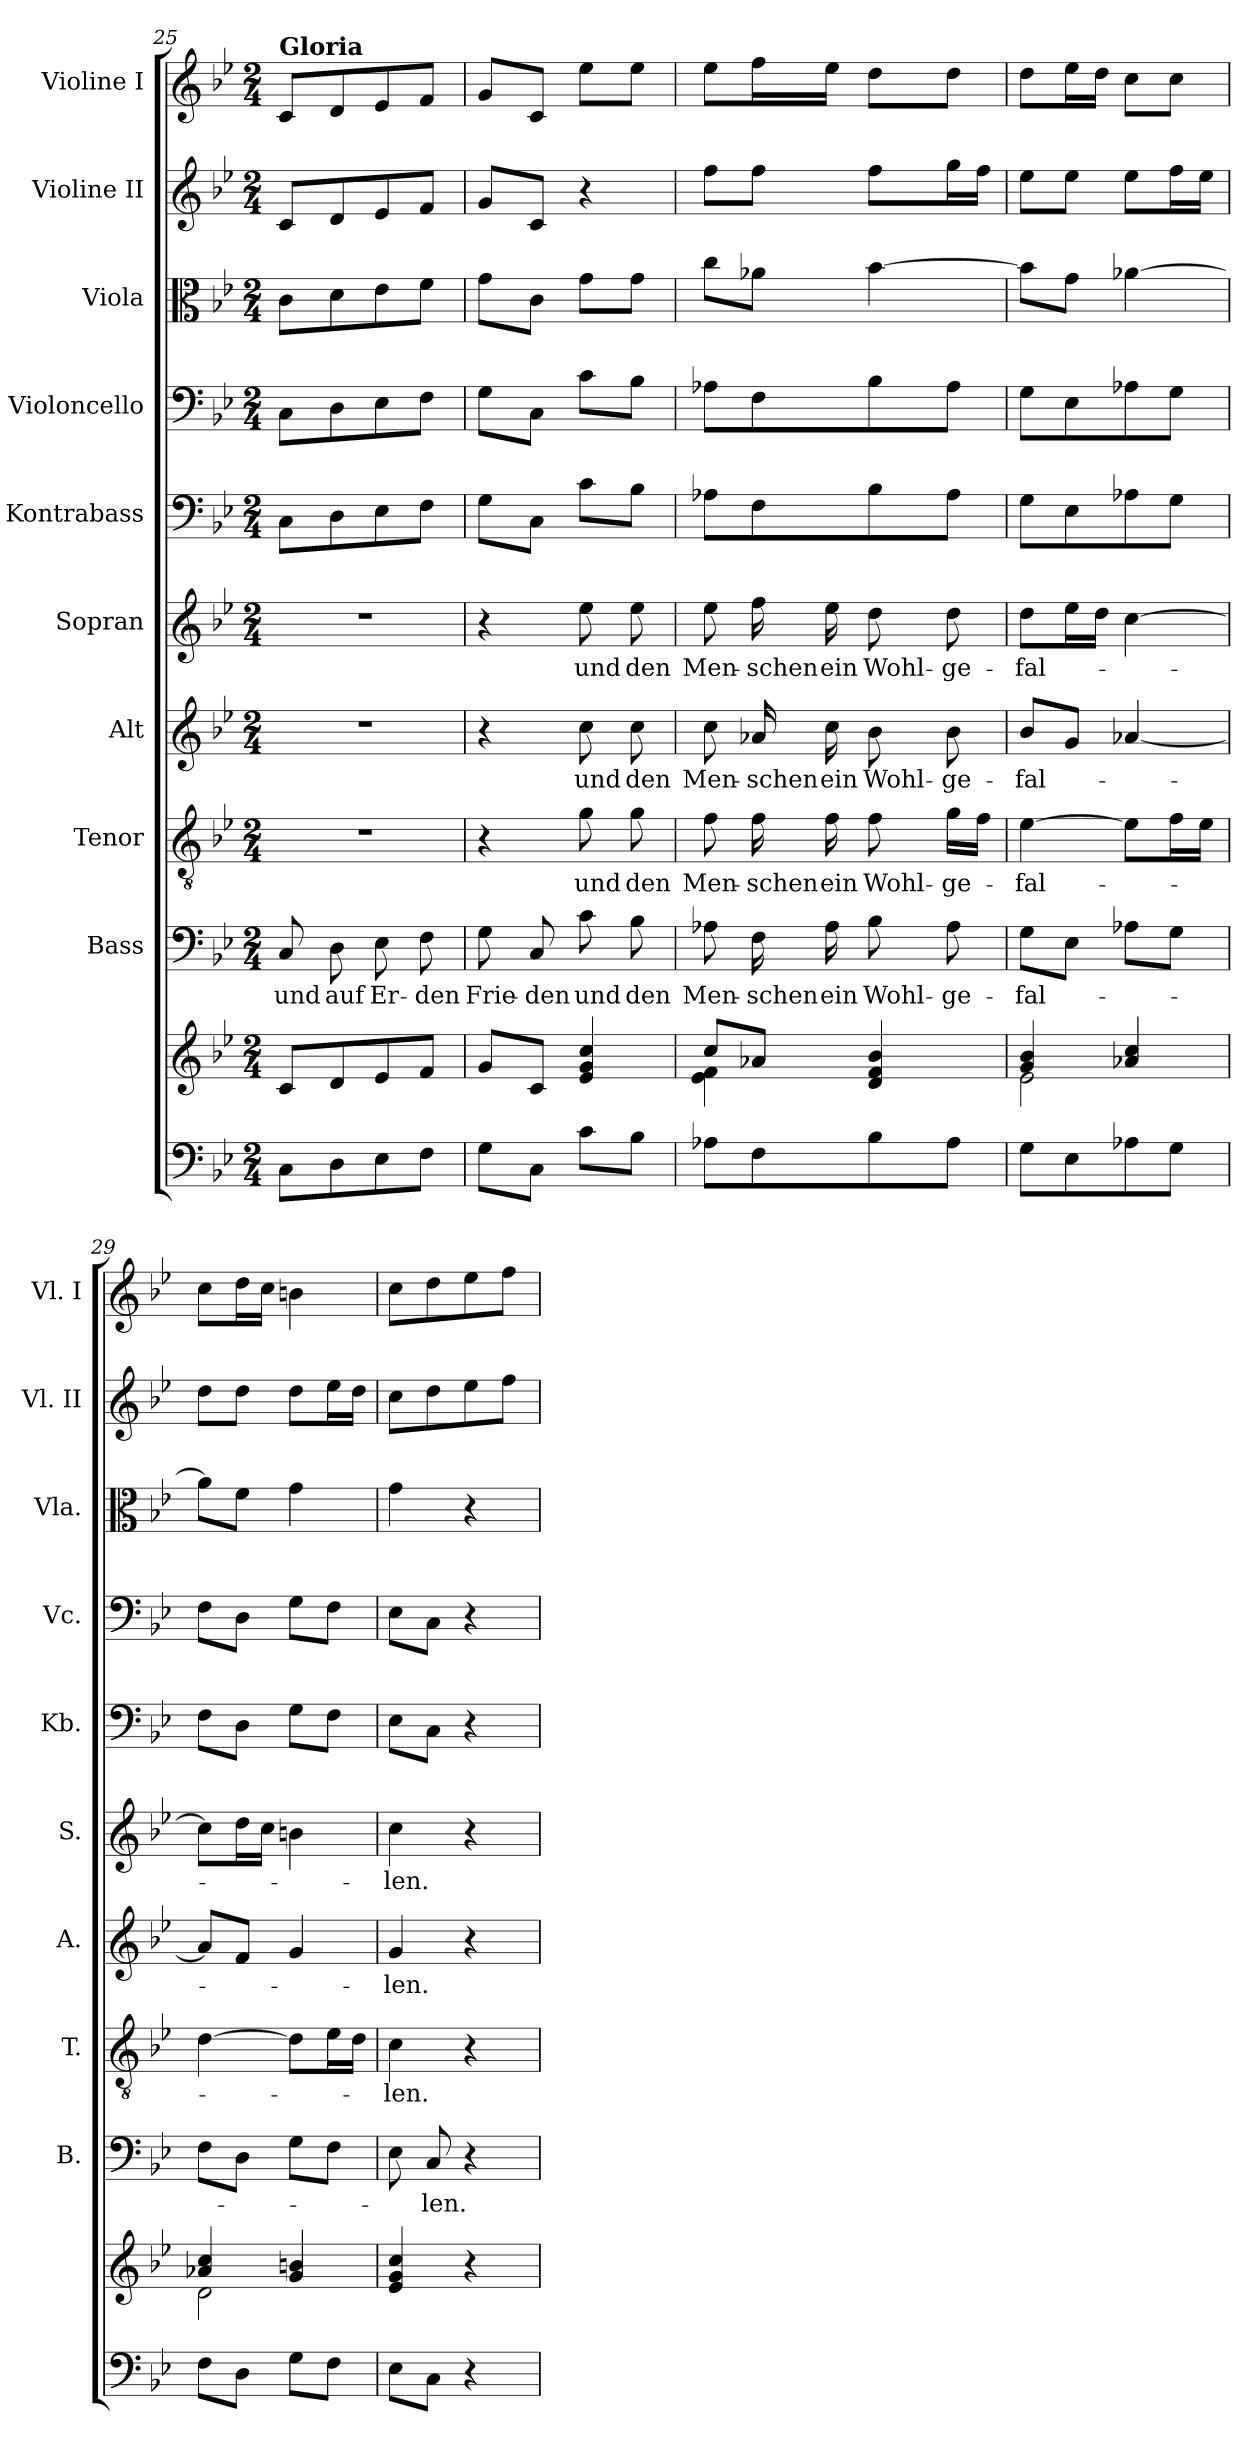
**kern	**kern	**kern	**text	**kern	**text	**kern	**text	**kern	**text	**kern	**kern	**kern	**kern	**kern
*part10	*part10	*part9	*part9	*part8	*part8	*part7	*part7	*part6	*part6	*part5	*part4	*part3	*part2	*part1
*staff11	*staff10	*staff9	*staff9	*staff8	*staff8	*staff7	*staff7	*staff6	*staff6	*staff5	*staff4	*staff3	*staff2	*staff1
*	*	*I"Bass	*	*I"Tenor	*	*I"Alt	*	*I"Sopran	*	*I"Kontrabass	*I"Violoncello	*I"Viola	*I"Violine II	*I"Violine I
*	*	*I'B.	*	*I'T.	*	*I'A.	*	*I'S.	*	*I'Kb.	*I'Vc.	*I'Vla.	*I'Vl. II	*I'Vl. I
!!LO:PB:g=z
*clefF4	*clefG2	*clefF4	*	*clefGv2	*	*clefG2	*	*clefG2	*	*clefF4	*clefF4	*clefC3	*clefG2	*clefG2
*	*	*	*	*	*	*	*	*	*	*ITrd7c12	*	*	*	*
*k[b-e-]	*k[b-e-]	*k[b-e-]	*	*k[b-e-]	*	*k[b-e-]	*	*k[b-e-]	*	*k[b-e-]	*k[b-e-]	*k[b-e-]	*k[b-e-]	*k[b-e-]
*B-:	*B-:	*B-:	*	*B-:	*	*B-:	*	*B-:	*	*B-:	*B-:	*B-:	*B-:	*B-:
*M2/4	*M2/4	*M2/4	*	*M2/4	*	*M2/4	*	*M2/4	*	*M2/4	*M2/4	*M2/4	*M2/4	*M2/4
=25	=25	=25	=25	=25	=25	=25	=25	=25	=25	=25	=25	=25	=25	=25
!	!	!	!	!	!	!	!	!	!	!	!	!	!	!LO:TX:a:B:t=Gloria
!	!	!	!LO:LY:b	!	!	!	!	!	!	!	!	!	!	!
8C\L	8c/L	8C/	und	2r	.	2r	.	2r	.	8CC\L	8C\L	8c\L	8c/L	8c/L
!	!	!	!LO:LY:b	!	!	!	!	!	!	!	!	!	!	!
8D\	8d/	8D\	auf	.	.	.	.	.	.	8DD\	8D\	8d\	8d/	8d/
!	!	!	!LO:LY:b	!	!	!	!	!	!	!	!	!	!	!
8E-\	8e-/	8E-\	Er-	.	.	.	.	.	.	8EE-\	8E-\	8e-\	8e-/	8e-/
!	!	!	!LO:LY:b	!	!	!	!	!	!	!	!	!	!	!
8F\J	8f/J	8F\	-den	.	.	.	.	.	.	8FF\J	8F\J	8f\J	8f/J	8f/J
=26	=26	=26	=26	=26	=26	=26	=26	=26	=26	=26	=26	=26	=26	=26
!	!	!	!LO:LY:b	!	!	!	!	!	!	!	!	!	!	!
8G\L	8g/L	8G\	Frie-	4r	.	4r	.	4r	.	8GG\L	8G\L	8g\L	8g/L	8g/L
!	!	!	!LO:LY:b	!	!	!	!	!	!	!	!	!	!	!
8C\J	8c/J	8C/	-den	.	.	.	.	.	.	8CC\J	8C\J	8c\J	8c/J	8c/J
!	!	!	!LO:LY:b	!	!LO:LY:b	!	!LO:LY:b	!	!LO:LY:b	!	!	!	!	!
8c\L	4e-/ 4g/ 4cc/	8c\	und	8g\	und	8cc\	und	8ee-\	und	8C\L	8c\L	8g\L	4r	8ee-\L
!	!	!	!LO:LY:b	!	!LO:LY:b	!	!LO:LY:b	!	!LO:LY:b	!	!	!	!	!
8B-\J	.	8B-\	den	8g\	den	8cc\	den	8ee-\	den	8BB-\J	8B-\J	8g\J	.	8ee-\J
=27	=27	=27	=27	=27	=27	=27	=27	=27	=27	=27	=27	=27	=27	=27
*	*^	*	*	*	*	*	*	*	*	*	*	*	*	*
!	!	!	!	!LO:LY:b	!	!LO:LY:b	!	!LO:LY:b	!	!LO:LY:b	!	!	!	!	!
8A-X\L	8cc/L	4e-\ 4f\	8A-X\	Men-	8f\	Men-	8cc\	Men-	8ee-\	Men-	8AA-X\L	8A-X\L	8cc\L	8ff\L	8ee-\L
!	!	!	!	!LO:LY:b	!	!LO:LY:b	!	!LO:LY:b	!	!LO:LY:b	!	!	!	!	!
8F\	8a-X/J	.	16F\	-schen	16f\	-schen	16a-X/	-schen	16ff\	-schen	8FF\	8F\	8a-X\J	8ff\J	16ff\L
!	!	!	!	!LO:LY:b	!	!LO:LY:b	!	!LO:LY:b	!	!LO:LY:b	!	!	!	!	!
.	.	.	16A-\	ein	16f\	ein	16cc\	ein	16ee-\	ein	.	.	.	.	16ee-\JJ
!	!	!	!	!LO:LY:b	!	!LO:LY:b	!	!LO:LY:b	!	!LO:LY:b	!	!	!	!	!
8B-\	4d/ 4f/ 4b-/	4ryy	8B-\	Wohl-	8f\	Wohl-	8b-\	Wohl-	8dd\	Wohl-	8BB-\	8B-\	[4b-\	8ff\L	8dd\L
!	!	!	!	!LO:LY:b	!	!LO:LY:b	!	!LO:LY:b	!	!LO:LY:b	!	!	!	!	!
8A-\J	.	.	8A-\	-ge-	16g\LL	-ge-	8b-\	-ge-	8dd\	-ge-	8AA-\J	8A-\J	.	16gg\L	8dd\J
.	.	.	.	.	16f\JJ	.	.	.	.	.	.	.	.	16ff\JJ	.
=28	=28	=28	=28	=28	=28	=28	=28	=28	=28	=28	=28	=28	=28	=28	=28
!	!	!	!	!LO:LY:b	!	!LO:LY:b	!	!LO:LY:b	!	!LO:LY:b	!	!	!	!	!
8G\L	4g/ 4b-/	2e-\	8G\L	-fal-	[4e-\	-fal-	8b-/L	-fal-	8dd\L	-fal-	8GG\L	8G\L	8b-\L]	8ee-\L	8dd\L
8E-\	.	.	8E-\J	.	.	.	8g/J	.	16ee-\L	.	8EE-\	8E-\	8g\J	8ee-\J	16ee-\L
.	.	.	.	.	.	.	.	.	16dd\JJ	.	.	.	.	.	16dd\JJ
8A-X\	4a-X/ 4cc/	.	8A-X\L	.	8e-\L]	.	[4a-X/	.	[4cc\	.	8AA-X\	8A-X\	[4a-X\	8ee-\L	8cc\L
8G\J	.	.	8G\J	.	16f\L	.	.	.	.	.	8GG\J	8G\J	.	16ff\L	8cc\J
.	.	.	.	.	16e-\JJ	.	.	.	.	.	.	.	.	16ee-\JJ	.
!!LO:PB:g=z
=29	=29	=29	=29	=29	=29	=29	=29	=29	=29	=29	=29	=29	=29	=29	=29
8F\L	4a-X/ 4cc/	2d\	8F\L	.	[4d\	.	8a-/L]	.	8cc\L]	.	8FF\L	8F\L	8a-\L]	8dd\L	8cc\L
8D\J	.	.	8D\J	.	.	.	8f/J	.	16dd\L	.	8DD\J	8D\J	8f\J	8dd\J	16dd\L
.	.	.	.	.	.	.	.	.	16cc\JJ	.	.	.	.	.	16cc\JJ
8G\L	4g/ 4bn/	.	8G\L	.	8d\L]	.	4g/	.	4bn\	.	8GG\L	8G\L	4g\	8dd\L	4bn\
8F\J	.	.	8F\J	.	16e-\L	.	.	.	.	.	8FF\J	8F\J	.	16ee-\L	.
.	.	.	.	.	16d\JJ	.	.	.	.	.	.	.	.	16dd\JJ	.
*	*v	*v	*	*	*	*	*	*	*	*	*	*	*	*	*
=30	=30	=30	=30	=30	=30	=30	=30	=30	=30	=30	=30	=30	=30	=30
!	!	!	!	!	!LO:LY:b	!	!LO:LY:b	!	!LO:LY:b	!	!	!	!	!
8E-\L	4e-/ 4g/ 4cc/	8E-\	.	4c\	-len.	4g/	-len.	4cc\	-len.	8EE-\L	8E-\L	4g\	8cc\L	8cc\L
!	!	!	!LO:LY:b	!	!	!	!	!	!	!	!	!	!	!
8C\J	.	8C/	-len.	.	.	.	.	.	.	8CC\J	8C\J	.	8dd\	8dd\
4r	4r	4r	.	4r	.	4r	.	4r	.	4r	4r	4r	8ee-\	8ee-\
.	.	.	.	.	.	.	.	.	.	.	.	.	8ff\J	8ff\J
=	=	=	=	=	=	=	=	=	=	=	=	=	=	=
*-	*-	*-	*-	*-	*-	*-	*-	*-	*-	*-	*-	*-	*-	*-
